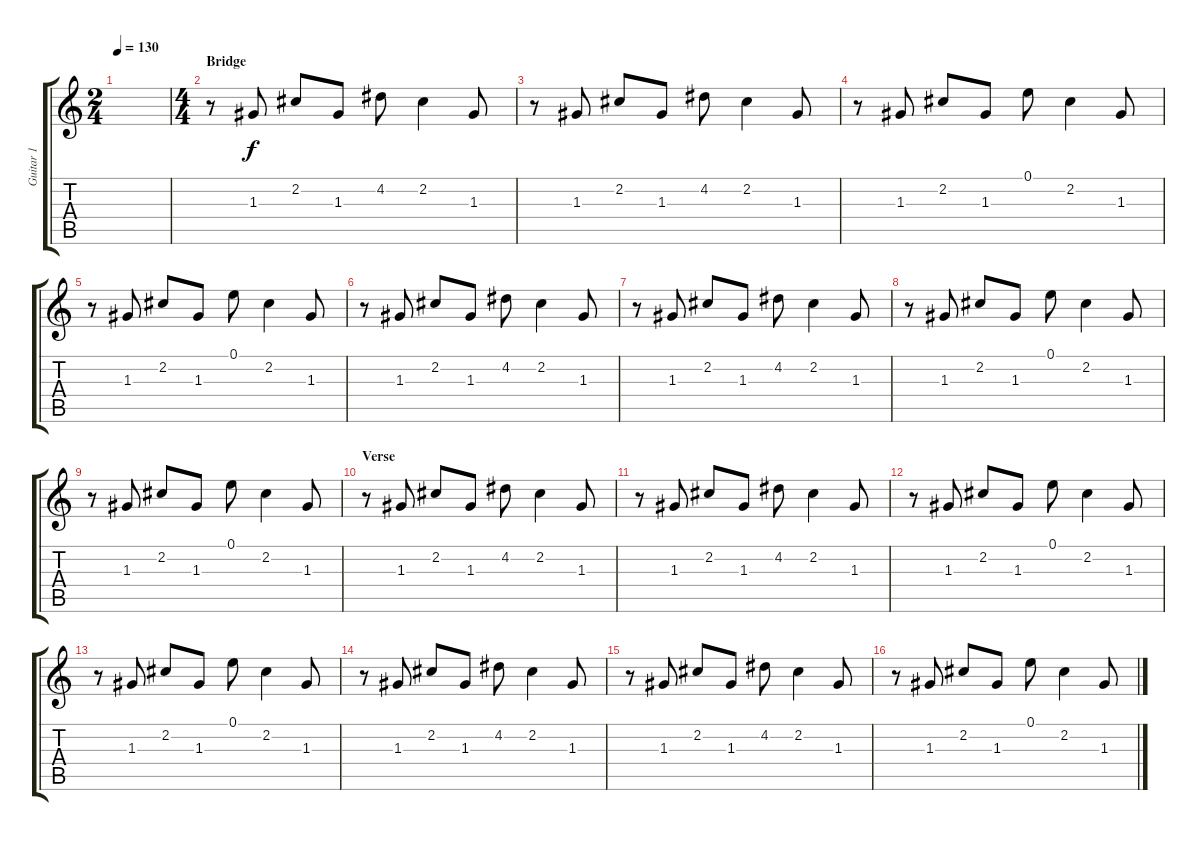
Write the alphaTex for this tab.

\track ("Guitar 1" "Guitar 1") {instrument distortionguitar}
\staff {score tabs}
\tuning (E4 B3 G3 D3 A2 E2) {hide}
\ts (2 4)
\tempo 130
\clef g2
\ks c
|
\ts (4 4)
\section ("" "Bridge")
r.8 1.3.8 2.2.8 1.3.8 4.2.8 2.2.4 1.3.8 |
r.8 1.3.8 2.2.8 1.3.8 4.2.8 2.2.4 1.3.8 |
r.8 1.3.8 2.2.8 1.3.8 0.1.8 2.2.4 1.3.8 |
r.8 1.3.8 2.2.8 1.3.8 0.1.8 2.2.4 1.3.8 |
r.8 1.3.8 2.2.8 1.3.8 4.2.8 2.2.4 1.3.8 |
r.8 1.3.8 2.2.8 1.3.8 4.2.8 2.2.4 1.3.8 |
r.8 1.3.8 2.2.8 1.3.8 0.1.8 2.2.4 1.3.8 |
r.8 1.3.8 2.2.8 1.3.8 0.1.8 2.2.4 1.3.8 |
\section ("" "Verse")
r.8{volume 10 instrument electricguitarclean} 1.3.8 2.2.8 1.3.8 4.2.8 2.2.4 1.3.8 |
r.8{volume 10 instrument electricguitarclean} 1.3.8 2.2.8 1.3.8 4.2.8 2.2.4 1.3.8 |
r.8 1.3.8 2.2.8 1.3.8 0.1.8 2.2.4 1.3.8 |
r.8 1.3.8 2.2.8 1.3.8 0.1.8 2.2.4 1.3.8 |
r.8{volume 10 instrument electricguitarclean} 1.3.8 2.2.8 1.3.8 4.2.8 2.2.4 1.3.8 |
r.8 1.3.8 2.2.8 1.3.8 4.2.8 2.2.4 1.3.8 |
r.8 1.3.8 2.2.8 1.3.8 0.1.8 2.2.4 1.3.8
